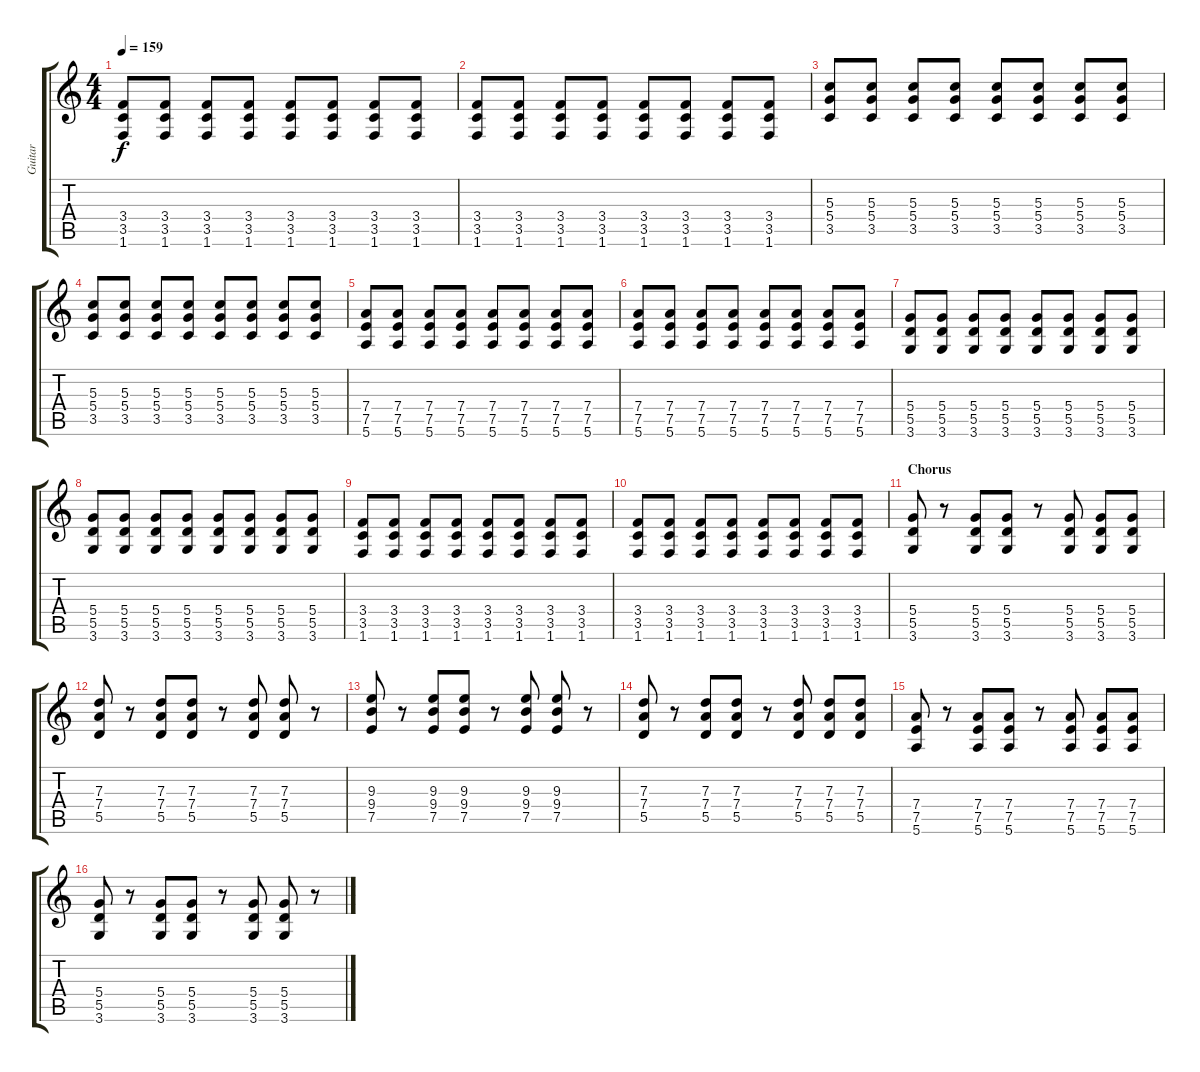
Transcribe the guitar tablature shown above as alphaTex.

\track ("Guitar" "Guitar") {instrument acousticguitarsteel}
\staff {score tabs}
\tuning (E4 B3 G3 D3 A2 E2) {hide}
\ts (4 4)
\tempo 159
\clef g2
\ks c
(3.4 3.5 1.6).8{dy f} (3.4 3.5 1.6).8 (3.4 3.5 1.6).8 (3.4 3.5 1.6).8 (3.4 3.5 1.6).8 (3.4 3.5 1.6).8 (3.4 3.5 1.6).8 (3.4 3.5 1.6).8 |
(3.4 3.5 1.6).8 (3.4 3.5 1.6).8 (3.4 3.5 1.6).8 (3.4 3.5 1.6).8 (3.4 3.5 1.6).8 (3.4 3.5 1.6).8 (3.4 3.5 1.6).8 (3.4 3.5 1.6).8 |
(5.3 5.4 3.5).8{instrument electricguitarmuted} (5.3 5.4 3.5).8 (5.3 5.4 3.5).8 (5.3 5.4 3.5).8 (5.3 5.4 3.5).8 (5.3 5.4 3.5).8 (5.3 5.4 3.5).8 (5.3 5.4 3.5).8 |
(5.3 5.4 3.5).8 (5.3 5.4 3.5).8 (5.3 5.4 3.5).8 (5.3 5.4 3.5).8 (5.3 5.4 3.5).8 (5.3 5.4 3.5).8 (5.3 5.4 3.5).8 (5.3 5.4 3.5).8 |
(7.4 7.5 5.6).8 (7.4 7.5 5.6).8 (7.4 7.5 5.6).8 (7.4 7.5 5.6).8 (7.4 7.5 5.6).8 (7.4 7.5 5.6).8 (7.4 7.5 5.6).8 (7.4 7.5 5.6).8 |
(7.4 7.5 5.6).8 (7.4 7.5 5.6).8 (7.4 7.5 5.6).8 (7.4 7.5 5.6).8 (7.4 7.5 5.6).8 (7.4 7.5 5.6).8 (7.4 7.5 5.6).8 (7.4 7.5 5.6).8 |
(5.4 5.5 3.6).8 (5.4 5.5 3.6).8 (5.4 5.5 3.6).8 (5.4 5.5 3.6).8 (5.4 5.5 3.6).8 (5.4 5.5 3.6).8 (5.4 5.5 3.6).8 (5.4 5.5 3.6).8 |
(5.4 5.5 3.6).8 (5.4 5.5 3.6).8 (5.4 5.5 3.6).8 (5.4 5.5 3.6).8 (5.4 5.5 3.6).8 (5.4 5.5 3.6).8 (5.4 5.5 3.6).8 (5.4 5.5 3.6).8 |
(3.4 3.5 1.6).8 (3.4 3.5 1.6).8 (3.4 3.5 1.6).8 (3.4 3.5 1.6).8 (3.4 3.5 1.6).8 (3.4 3.5 1.6).8 (3.4 3.5 1.6).8 (3.4 3.5 1.6).8 |
(3.4 3.5 1.6).8 (3.4 3.5 1.6).8 (3.4 3.5 1.6).8 (3.4 3.5 1.6).8 (3.4 3.5 1.6).8 (3.4 3.5 1.6).8 (3.4 3.5 1.6).8 (3.4 3.5 1.6).8 |
\section ("" "Chorus")
(5.4 5.5 3.6).8{instrument acousticguitarsteel} r.8 (5.4 5.5 3.6).8 (5.4 5.5 3.6).8 r.8 (5.4 5.5 3.6).8 (5.4 5.5 3.6).8 (5.4 5.5 3.6).8 |
(7.3 7.4 5.5).8 r.8 (7.3 7.4 5.5).8 (7.3 7.4 5.5).8 r.8 (7.3 7.4 5.5).8 (7.3 7.4 5.5).8 r.8 |
(9.3 9.4 7.5).8 r.8 (9.3 9.4 7.5).8 (9.3 9.4 7.5).8 r.8 (9.3 9.4 7.5).8 (9.3 9.4 7.5).8 r.8 |
(7.3 7.4 5.5).8 r.8 (7.3 7.4 5.5).8 (7.3 7.4 5.5).8 r.8 (7.3 7.4 5.5).8 (7.3 7.4 5.5).8 (7.3 7.4 5.5).8 |
(7.4 7.5 5.6).8 r.8 (7.4 7.5 5.6).8 (7.4 7.5 5.6).8 r.8 (7.4 7.5 5.6).8 (7.4 7.5 5.6).8 (7.4 7.5 5.6).8 |
(5.4 5.5 3.6).8 r.8 (5.4 5.5 3.6).8 (5.4 5.5 3.6).8 r.8 (5.4 5.5 3.6).8 (5.4 5.5 3.6).8 r.8
